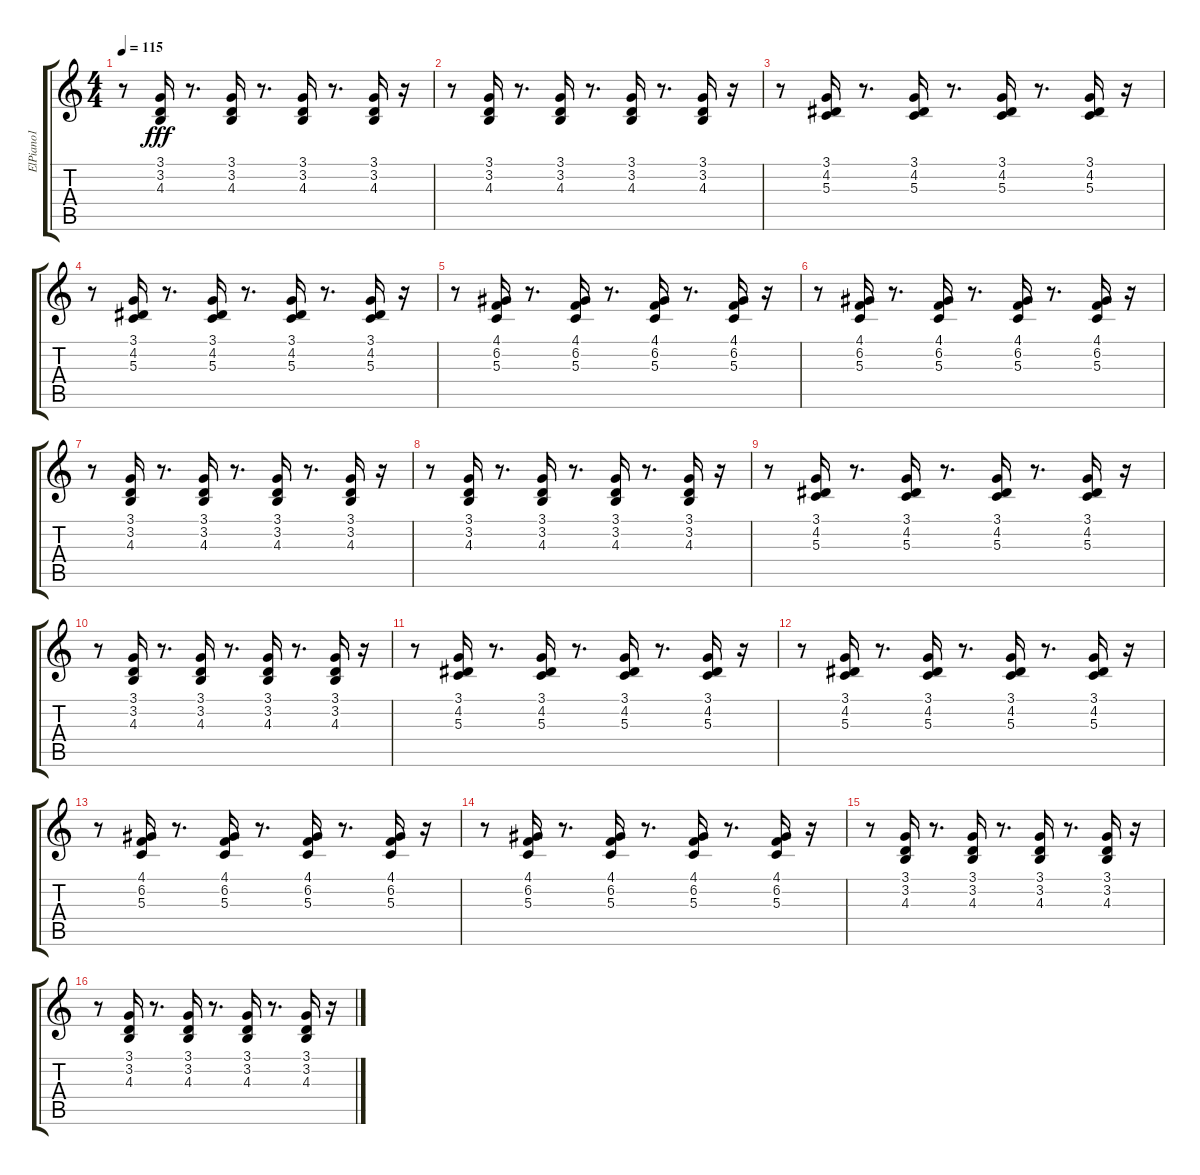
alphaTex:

\track ("ElPiano1" "ElPiano1") {instrument electricgrandpiano}
\staff {score tabs}
\tuning (E4 B3 G3 D3 A2 E2) {hide}
\ts (4 4)
\tempo 115
\clef g2
\ks c
r.8{dy fff} (3.1 3.2 4.3).16 r.8{d} (3.1 3.2 4.3).16 r.8{d} (3.1 3.2 4.3).16 r.8{d} (3.1 3.2 4.3).16 r.16 |
r.8 (3.1 3.2 4.3).16 r.8{d} (3.1 3.2 4.3).16 r.8{d} (3.1 3.2 4.3).16 r.8{d} (3.1 3.2 4.3).16 r.16 |
r.8 (3.1 4.2 5.3).16 r.8{d} (3.1 4.2 5.3).16 r.8{d} (3.1 4.2 5.3).16 r.8{d} (3.1 4.2 5.3).16 r.16 |
r.8 (3.1 4.2 5.3).16 r.8{d} (3.1 4.2 5.3).16 r.8{d} (3.1 4.2 5.3).16 r.8{d} (3.1 4.2 5.3).16 r.16 |
r.8 (4.1 6.2 5.3).16 r.8{d} (4.1 6.2 5.3).16 r.8{d} (4.1 6.2 5.3).16 r.8{d} (4.1 6.2 5.3).16 r.16 |
r.8 (4.1 6.2 5.3).16 r.8{d} (4.1 6.2 5.3).16 r.8{d} (4.1 6.2 5.3).16 r.8{d} (4.1 6.2 5.3).16 r.16 |
r.8 (3.1 3.2 4.3).16 r.8{d} (3.1 3.2 4.3).16 r.8{d} (3.1 3.2 4.3).16 r.8{d} (3.1 3.2 4.3).16 r.16 |
r.8 (3.1 3.2 4.3).16 r.8{d} (3.1 3.2 4.3).16 r.8{d} (3.1 3.2 4.3).16 r.8{d} (3.1 3.2 4.3).16 r.16 |
r.8 (3.1 4.2 5.3).16 r.8{d} (3.1 4.2 5.3).16 r.8{d} (3.1 4.2 5.3).16 r.8{d} (3.1 4.2 5.3).16 r.16 |
r.8 (3.1 3.2 4.3).16 r.8{d} (3.1 3.2 4.3).16 r.8{d} (3.1 3.2 4.3).16 r.8{d} (3.1 3.2 4.3).16 r.16 |
r.8 (3.1 4.2 5.3).16 r.8{d} (3.1 4.2 5.3).16 r.8{d} (3.1 4.2 5.3).16 r.8{d} (3.1 4.2 5.3).16 r.16 |
r.8 (3.1 4.2 5.3).16 r.8{d} (3.1 4.2 5.3).16 r.8{d} (3.1 4.2 5.3).16 r.8{d} (3.1 4.2 5.3).16 r.16 |
r.8 (4.1 6.2 5.3).16 r.8{d} (4.1 6.2 5.3).16 r.8{d} (4.1 6.2 5.3).16 r.8{d} (4.1 6.2 5.3).16 r.16 |
r.8 (4.1 6.2 5.3).16 r.8{d} (4.1 6.2 5.3).16 r.8{d} (4.1 6.2 5.3).16 r.8{d} (4.1 6.2 5.3).16 r.16 |
r.8 (3.1 3.2 4.3).16 r.8{d} (3.1 3.2 4.3).16 r.8{d} (3.1 3.2 4.3).16 r.8{d} (3.1 3.2 4.3).16 r.16 |
r.8 (3.1 3.2 4.3).16 r.8{d} (3.1 3.2 4.3).16 r.8{d} (3.1 3.2 4.3).16 r.8{d} (3.1 3.2 4.3).16 r.16
